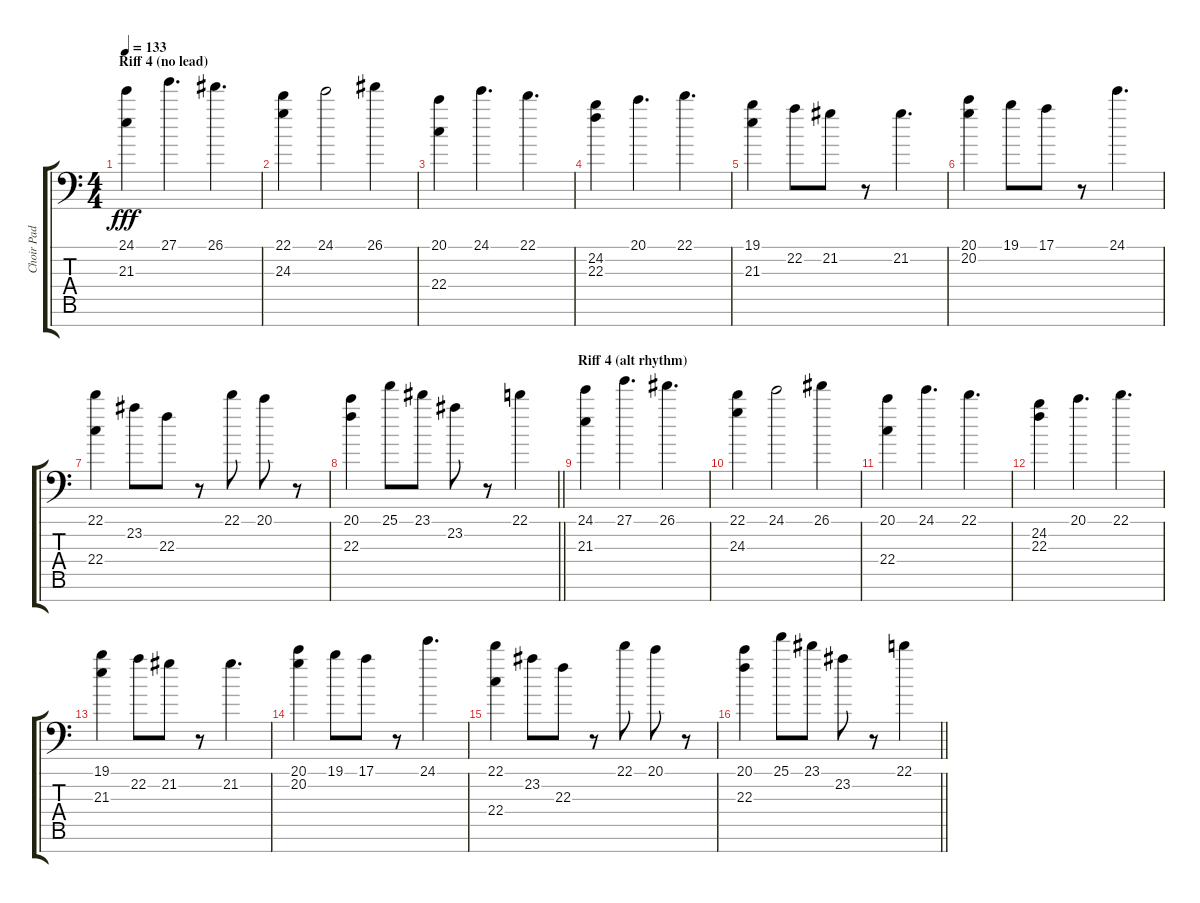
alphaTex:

\track ("Choir Pad" "Choir Pad") {instrument pad7halo}
\staff {score tabs}
\tuning (E4 B3 G3 D3 A2 E2 C-1) {hide}
\ts (4 4)
\section ("" "Riff 4 (no lead)")
\tempo 133
\clef f4
\ks c
(24.1 21.3).4{dy fff} 27.1.4{d} 26.1.4{d} |
(22.1 24.3).4 24.1.2 26.1.4 |
(20.1 22.4).4 24.1.4{d} 22.1.4{d} |
(24.2 22.3).4 20.1.4{d} 22.1.4{d} |
(19.1 21.3).4 22.2.8 21.2.8 r.8 21.2.4{d} |
(20.1 20.2).4 19.1.8 17.1.8 r.8 24.1.4{d} |
(22.1 22.4).4 23.2.8 22.3.8 r.8 22.1.8 20.1.8 r.8 |
\barLineRight lightlight
(20.1 22.3).4 25.1.8 23.1.8 23.2.8 r.8 22.1.4 |
\section ("" "Riff 4 (alt rhythm)")
(24.1 21.3).4 27.1.4{d} 26.1.4{d} |
(22.1 24.3).4 24.1.2 26.1.4 |
(20.1 22.4).4 24.1.4{d} 22.1.4{d} |
(24.2 22.3).4 20.1.4{d} 22.1.4{d} |
(19.1 21.3).4 22.2.8 21.2.8 r.8 21.2.4{d} |
(20.1 20.2).4 19.1.8 17.1.8 r.8 24.1.4{d} |
(22.1 22.4).4 23.2.8 22.3.8 r.8 22.1.8 20.1.8 r.8 |
\barLineRight lightlight
(20.1 22.3).4 25.1.8 23.1.8 23.2.8 r.8 22.1.4
